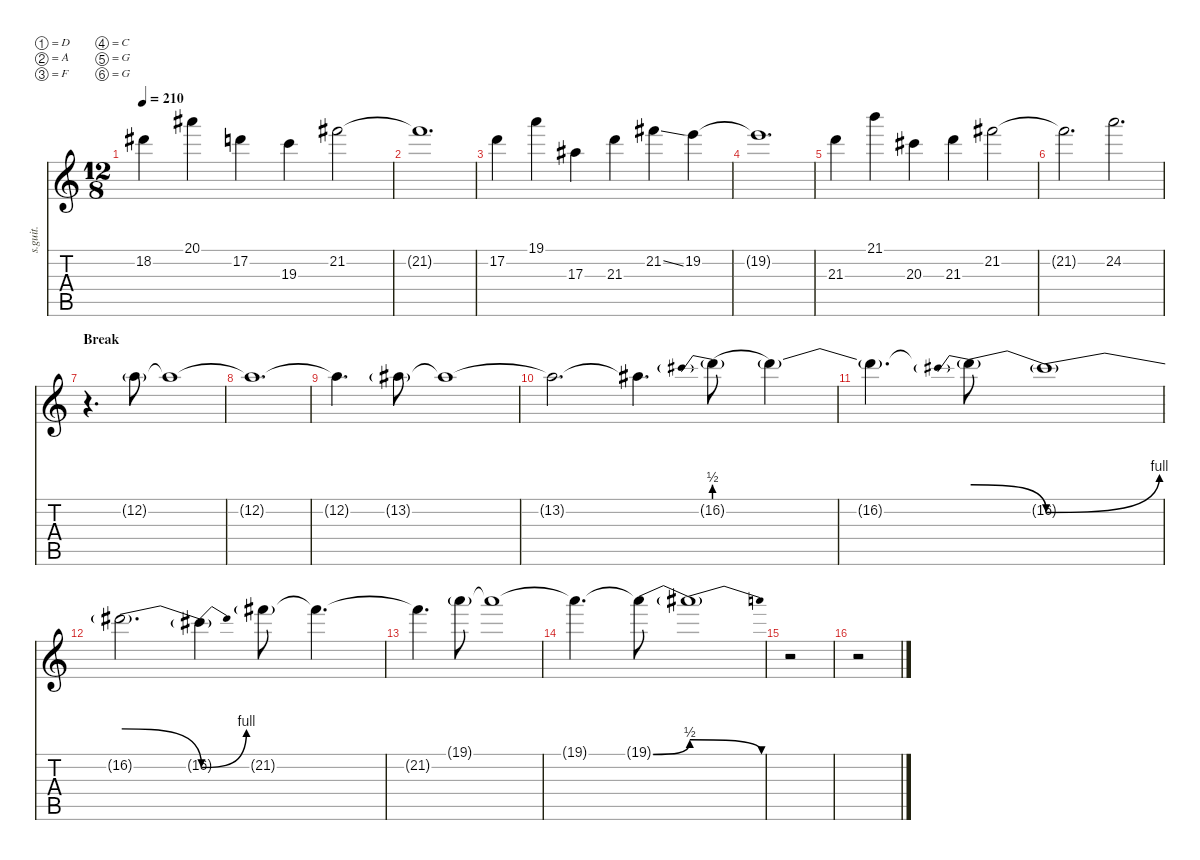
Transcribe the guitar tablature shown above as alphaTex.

\defaultSystemsLayout 4
\hideDynamics
\bracketExtendMode nobrackets
\track ("Lead Guitar" "s.guit.") {instrument electricguitarjazz}
\staff {score tabs}
\tuning (D4 A3 F3 C3 G2 G1)
\ts (12 8)
\tempo 210
\clef g2
\ks c
18.2{acc #}.4{lyrics (0 "") lyrics (1 "") lyrics (2 "") lyrics (3 "") lyrics (4 "") dy f} 20.1{acc #}.4{lyrics (0 "") lyrics (1 "") lyrics (2 "") lyrics (3 "") lyrics (4 "")} 17.2.4{lyrics (0 "") lyrics (1 "") lyrics (2 "") lyrics (3 "") lyrics (4 "")} 19.3.4{lyrics (0 "") lyrics (1 "") lyrics (2 "") lyrics (3 "") lyrics (4 "")} 21.2{acc #}.2{lyrics (0 "") lyrics (1 "") lyrics (2 "") lyrics (3 "") lyrics (4 "")} |
21.2{t acc #}.1{d lyrics (0 "") lyrics (1 "") lyrics (2 "") lyrics (3 "") lyrics (4 "")} |
17.2.4{lyrics (0 "") lyrics (1 "") lyrics (2 "") lyrics (3 "") lyrics (4 "")} 19.1.4{lyrics (0 "") lyrics (1 "") lyrics (2 "") lyrics (3 "") lyrics (4 "")} 17.3{acc #}.4{lyrics (0 "") lyrics (1 "") lyrics (2 "") lyrics (3 "") lyrics (4 "")} 21.3.4{lyrics (0 "") lyrics (1 "") lyrics (2 "") lyrics (3 "") lyrics (4 "")} 21.2{ss acc #}.4{lyrics (0 "") lyrics (1 "") lyrics (2 "") lyrics (3 "") lyrics (4 "")} 19.2.4{lyrics (0 "") lyrics (1 "") lyrics (2 "") lyrics (3 "") lyrics (4 "")} |
19.2{t}.1{d lyrics (0 "") lyrics (1 "") lyrics (2 "") lyrics (3 "") lyrics (4 "")} |
21.3.4{lyrics (0 "") lyrics (1 "") lyrics (2 "") lyrics (3 "") lyrics (4 "")} 21.1.4{lyrics (0 "") lyrics (1 "") lyrics (2 "") lyrics (3 "") lyrics (4 "")} 20.3{acc #}.4{lyrics (0 "") lyrics (1 "") lyrics (2 "") lyrics (3 "") lyrics (4 "")} 21.3.4{lyrics (0 "") lyrics (1 "") lyrics (2 "") lyrics (3 "") lyrics (4 "")} 21.2{acc #}.2{lyrics (0 "") lyrics (1 "") lyrics (2 "") lyrics (3 "") lyrics (4 "")} |
21.2{t acc #}.2{d lyrics (0 "") lyrics (1 "") lyrics (2 "") lyrics (3 "") lyrics (4 "")} 24.2.2{d lyrics (0 "") lyrics (1 "") lyrics (2 "") lyrics (3 "") lyrics (4 "")} |
\section ("" "Break")
r.4{d} 12.2{g}.8{lyrics (0 "") lyrics (1 "") lyrics (2 "") lyrics (3 "") lyrics (4 "")} 12.2{t}.1{lyrics (0 "") lyrics (1 "") lyrics (2 "") lyrics (3 "") lyrics (4 "")} |
12.2{t}.1{d lyrics (0 "") lyrics (1 "") lyrics (2 "") lyrics (3 "") lyrics (4 "")} |
12.2{t}.4{d lyrics (0 "") lyrics (1 "") lyrics (2 "") lyrics (3 "") lyrics (4 "")} 13.2{g acc #}.8{lyrics (0 "") lyrics (1 "") lyrics (2 "") lyrics (3 "") lyrics (4 "")} 13.2{t acc #}.1{lyrics (0 "") lyrics (1 "") lyrics (2 "") lyrics (3 "") lyrics (4 "")} |
13.2{t acc #}.2{d lyrics (0 "") lyrics (1 "") lyrics (2 "") lyrics (3 "") lyrics (4 "")} 13.2{t acc #}.4{d lyrics (0 "") lyrics (1 "") lyrics (2 "") lyrics (3 "") lyrics (4 "")} 16.2{be (prebend 0 2 60 2) g}.8{lyrics (0 "") lyrics (1 "") lyrics (2 "") lyrics (3 "") lyrics (4 "")} 16.2{t}.4{lyrics (0 "") lyrics (1 "") lyrics (2 "") lyrics (3 "") lyrics (4 "")} |
16.2{t}.4{d lyrics (0 "") lyrics (1 "") lyrics (2 "") lyrics (3 "") lyrics (4 "")} 16.2{be (prebendrelease 0 2 60 0) t}.8{lyrics (0 "") lyrics (1 "") lyrics (2 "") lyrics (3 "") lyrics (4 "")} 16.2{be (bend 0 0 60 4) t acc #}.1{lyrics (0 "") lyrics (1 "") lyrics (2 "") lyrics (3 "") lyrics (4 "")} |
16.2{be (release 0 4 60 0) t}.2{d lyrics (0 "") lyrics (1 "") lyrics (2 "") lyrics (3 "") lyrics (4 "")} 16.2{be (bend 0 0 15 4) t acc #}.4{lyrics (0 "") lyrics (1 "") lyrics (2 "") lyrics (3 "") lyrics (4 "")} 21.2{g acc #}.8{lyrics (0 "") lyrics (1 "") lyrics (2 "") lyrics (3 "") lyrics (4 "")} 21.2{t acc #}.4{d lyrics (0 "") lyrics (1 "") lyrics (2 "") lyrics (3 "") lyrics (4 "")} |
21.2{t acc #}.4{d lyrics (0 "") lyrics (1 "") lyrics (2 "") lyrics (3 "") lyrics (4 "")} 19.1{g}.8{lyrics (0 "") lyrics (1 "") lyrics (2 "") lyrics (3 "") lyrics (4 "")} 19.1{t}.1{lyrics (0 "") lyrics (1 "") lyrics (2 "") lyrics (3 "") lyrics (4 "")} |
19.1{t}.4{d lyrics (0 "") lyrics (1 "") lyrics (2 "") lyrics (3 "") lyrics (4 "")} 19.1{be (bend 0 0 60 2) t}.8{lyrics (0 "") lyrics (1 "") lyrics (2 "") lyrics (3 "") lyrics (4 "")} 19.1{be (release 0 2 30 0) t}.1{lyrics (0 "") lyrics (1 "") lyrics (2 "") lyrics (3 "") lyrics (4 "")} |
r.2 |
r.2
